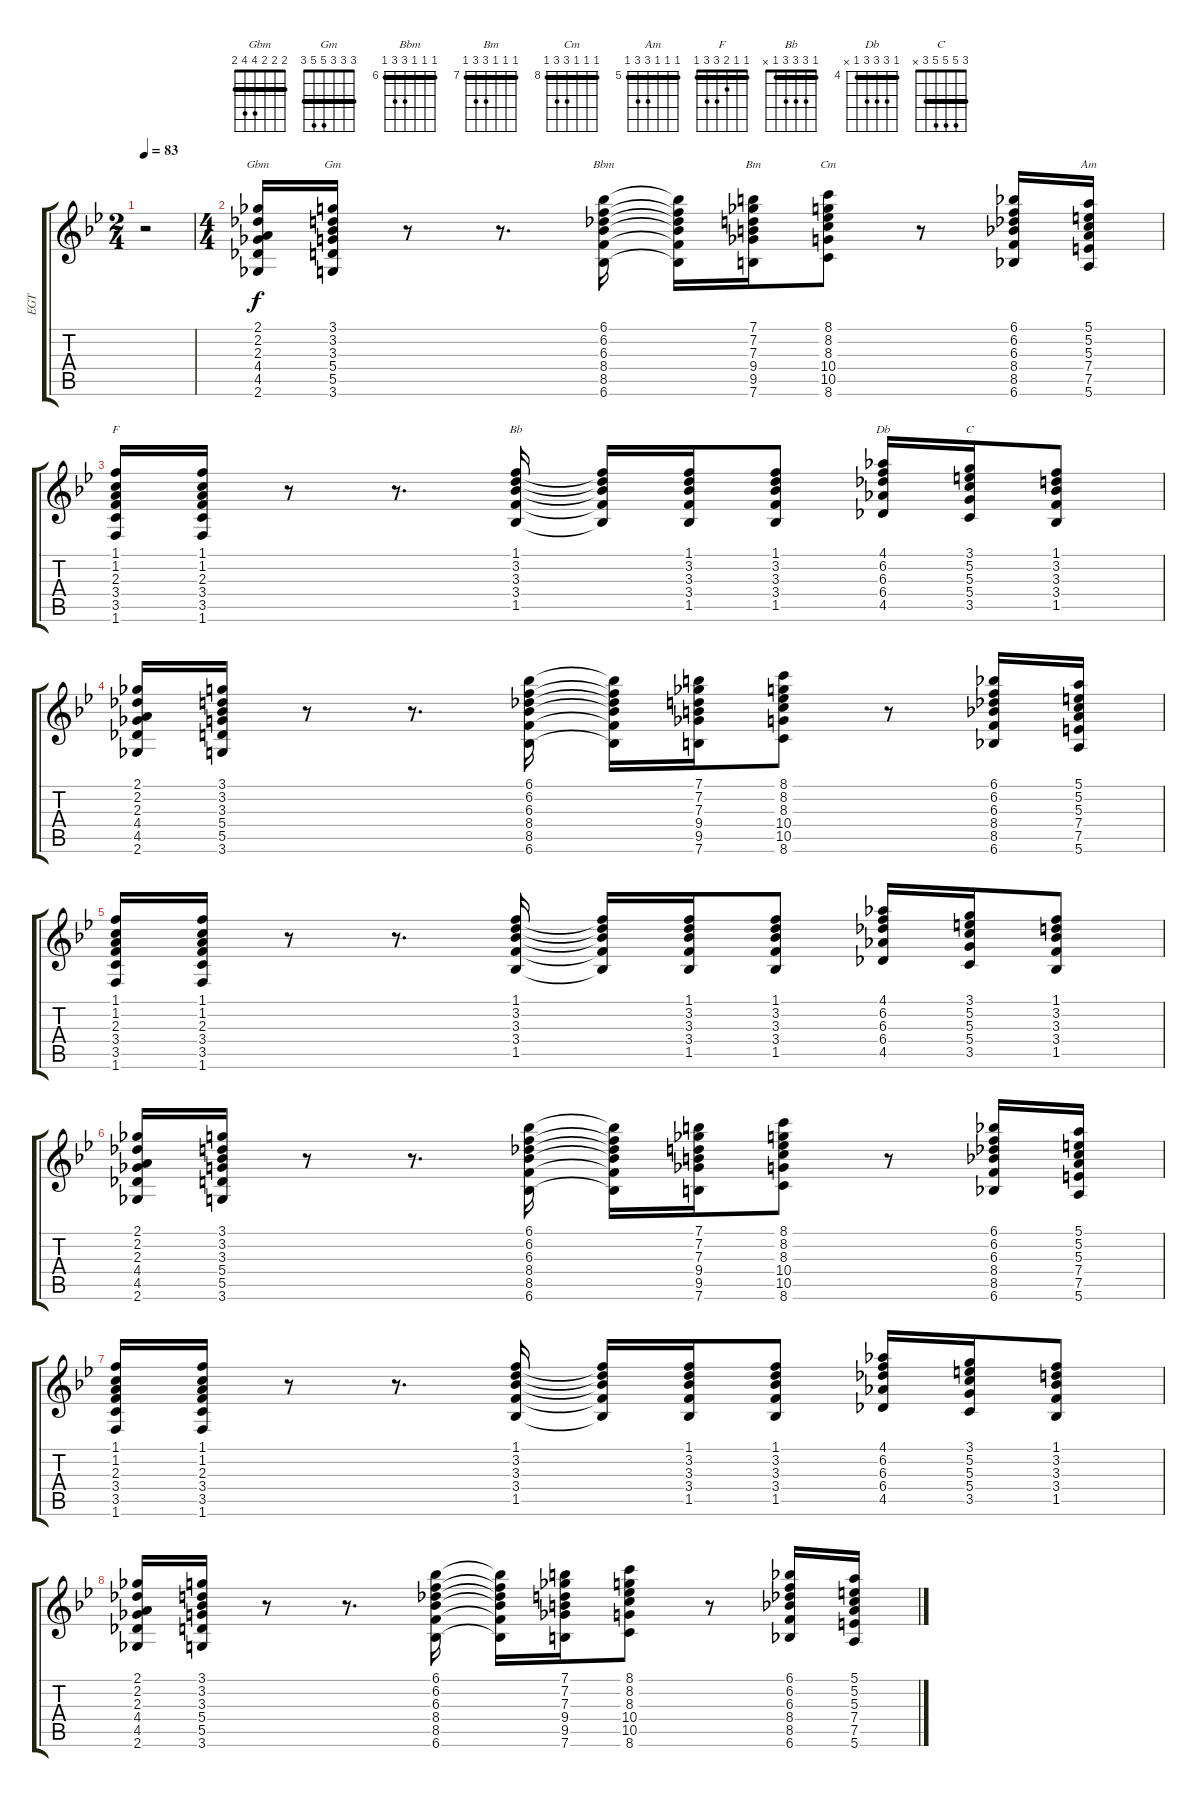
\track ("EGT" "EGT") {instrument overdrivenguitar}
\staff {score tabs}
\tuning (E4 B3 G3 D3 A2 E2) {hide}
\chord ("Gbm" 2 2 2 4 4 2) {barre 2}
\chord ("Gm" 3 3 3 5 5 3) {barre 3}
\chord ("Bbm" 6 6 6 8 8 6) {firstfret 6 barre 6}
\chord ("Bm" 7 7 7 9 9 7) {firstfret 7 barre 7}
\chord ("Cm" 8 8 8 10 10 8) {firstfret 8 barre 8}
\chord ("Am" 5 5 5 7 7 5) {firstfret 5 barre 5}
\chord ("F" 1 1 2 3 3 1) {barre 1}
\chord ("Bb" 1 3 3 3 1 x) {barre 1}
\chord ("Db" 4 6 6 6 4 x) {firstfret 4 barre 4}
\chord ("C" 3 5 5 5 3 x) {barre 3}
\ts (2 4)
\tempo 83
\clef g2
\ks gminor
r.2{dy f instrument overdrivenguitar} |
\ts (4 4)
(2.1 2.2 2.3 4.4 4.5 2.6).16{ch "Gbm"} (3.1 3.2 3.3 5.4 5.5 3.6).16{ch "Gm"} r.8 r.8{d} (6.1 6.2 6.3 8.4 8.5 6.6).16{ch "Bbm"} (6.1{t} 6.2{t} 6.3{t} 8.4{t} 8.5{t} 6.6{t}).16 (7.1 7.2 7.3 9.4 9.5 7.6).16{ch "Bm"} (8.1 8.2 8.3 10.4 10.5 8.6).8{ch "Cm"} r.8 (6.1 6.2 6.3 8.4 8.5 6.6).16 (5.1 5.2 5.3 7.4 7.5 5.6).16{ch "Am"} |
(1.1 1.2 2.3 3.4 3.5 1.6).16{ch "F"} (1.1 1.2 2.3 3.4 3.5 1.6).16 r.8 r.8{d} (1.1 3.2 3.3 3.4 1.5).16{ch "Bb"} (1.1{t} 3.2{t} 3.3{t} 3.4{t} 1.5{t}).16 (1.1 3.2 3.3 3.4 1.5).16 (1.1 3.2 3.3 3.4 1.5).8 (4.1 6.2 6.3 6.4 4.5).16{ch "Db"} (3.1 5.2 5.3 5.4 3.5).16{ch "C"} (1.1 3.2 3.3 3.4 1.5).8 |
(2.1 2.2 2.3 4.4 4.5 2.6).16 (3.1 3.2 3.3 5.4 5.5 3.6).16 r.8 r.8{d} (6.1 6.2 6.3 8.4 8.5 6.6).16 (6.1{t} 6.2{t} 6.3{t} 8.4{t} 8.5{t} 6.6{t}).16 (7.1 7.2 7.3 9.4 9.5 7.6).16 (8.1 8.2 8.3 10.4 10.5 8.6).8 r.8 (6.1 6.2 6.3 8.4 8.5 6.6).16 (5.1 5.2 5.3 7.4 7.5 5.6).16 |
(1.1 1.2 2.3 3.4 3.5 1.6).16 (1.1 1.2 2.3 3.4 3.5 1.6).16 r.8 r.8{d} (1.1 3.2 3.3 3.4 1.5).16 (1.1{t} 3.2{t} 3.3{t} 3.4{t} 1.5{t}).16 (1.1 3.2 3.3 3.4 1.5).16 (1.1 3.2 3.3 3.4 1.5).8 (4.1 6.2 6.3 6.4 4.5).16 (3.1 5.2 5.3 5.4 3.5).16 (1.1 3.2 3.3 3.4 1.5).8 |
(2.1 2.2 2.3 4.4 4.5 2.6).16 (3.1 3.2 3.3 5.4 5.5 3.6).16 r.8 r.8{d} (6.1 6.2 6.3 8.4 8.5 6.6).16 (6.1{t} 6.2{t} 6.3{t} 8.4{t} 8.5{t} 6.6{t}).16 (7.1 7.2 7.3 9.4 9.5 7.6).16 (8.1 8.2 8.3 10.4 10.5 8.6).8 r.8 (6.1 6.2 6.3 8.4 8.5 6.6).16 (5.1 5.2 5.3 7.4 7.5 5.6).16 |
(1.1 1.2 2.3 3.4 3.5 1.6).16 (1.1 1.2 2.3 3.4 3.5 1.6).16 r.8 r.8{d} (1.1 3.2 3.3 3.4 1.5).16 (1.1{t} 3.2{t} 3.3{t} 3.4{t} 1.5{t}).16 (1.1 3.2 3.3 3.4 1.5).16 (1.1 3.2 3.3 3.4 1.5).8 (4.1 6.2 6.3 6.4 4.5).16 (3.1 5.2 5.3 5.4 3.5).16 (1.1 3.2 3.3 3.4 1.5).8 |
(2.1 2.2 2.3 4.4 4.5 2.6).16 (3.1 3.2 3.3 5.4 5.5 3.6).16 r.8 r.8{d} (6.1 6.2 6.3 8.4 8.5 6.6).16 (6.1{t} 6.2{t} 6.3{t} 8.4{t} 8.5{t} 6.6{t}).16 (7.1 7.2 7.3 9.4 9.5 7.6).16 (8.1 8.2 8.3 10.4 10.5 8.6).8 r.8 (6.1 6.2 6.3 8.4 8.5 6.6).16 (5.1 5.2 5.3 7.4 7.5 5.6).16
